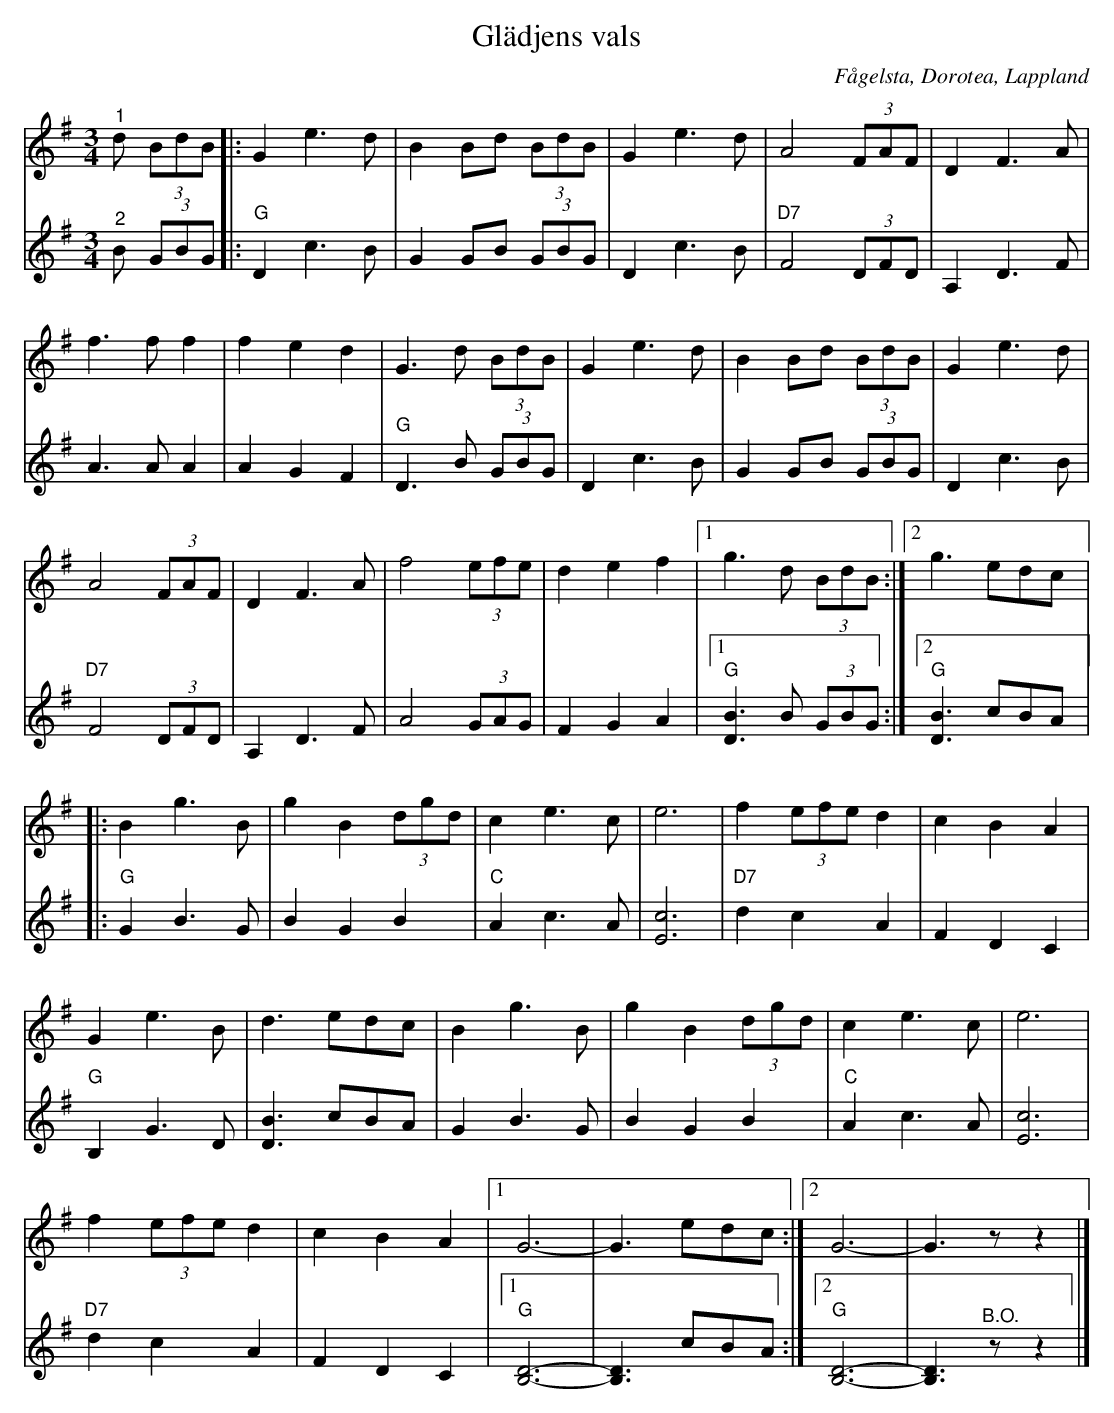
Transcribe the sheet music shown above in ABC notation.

X:1
T:Glädjens vals
O:Fågelsta, Dorotea, Lappland
L:1/8
M:3/4
K:G
V:1
"^1" d (3BdB |: G2 e3 d | B2 Bd (3BdB | G2 e3 d | A4 (3FAF | D2 F3 A |
f3 f f2 | f2 e2 d2 | G3 d (3BdB | G2 e3 d | B2 Bd (3BdB | G2 e3 d |
A4 (3FAF | D2 F3 A | f4 (3efe | d2 e2 f2 |1 g3 d (3BdB :|2 g3 edc |:
B2 g3 B | g2 B2 (3dgd | c2 e3 c | e6 | f2 (3efe d2 | c2 B2 A2 |
G2 e3 B | d3 edc | B2 g3 B | g2 B2 (3dgd | c2 e3 c | e6 |
f2 (3efe d2 | c2 B2 A2 |1 G6- | G3 edc :|2 G6- | G3 z z2 |]
V:2
"^2" B (3GBG |:"G" D2 c3 B | G2 GB (3GBG | D2 c3 B |"D7" F4 (3DFD | A,2 D3 F |
A3 A A2 | A2 G2 F2 |"G" D3 B (3GBG | D2 c3 B | G2 GB (3GBG | D2 c3 B |
"D7" F4 (3DFD | A,2 D3 F | A4 (3GAG | F2 G2 A2 |1"G" [DB]3 B (3GBG :|2"G" [DB]3 cBA |:
"G" G2 B3 G | B2 G2 B2 | "C" A2 c3 A | [Ec]6 |"D7" d2 c2 A2 | F2 D2 C2 |
"G" B,2 G3 D | [DB]3 cBA | G2 B3 G | B2 G2 B2 | "C" A2 c3 A | [Ec]6 |
"D7" d2 c2 A2 | F2 D2 C2 |1"G" [B,D]6- | [B,D]3 cBA :|2"G" [B,D]6- | [B,D]3"^B.O." z z2 |]
